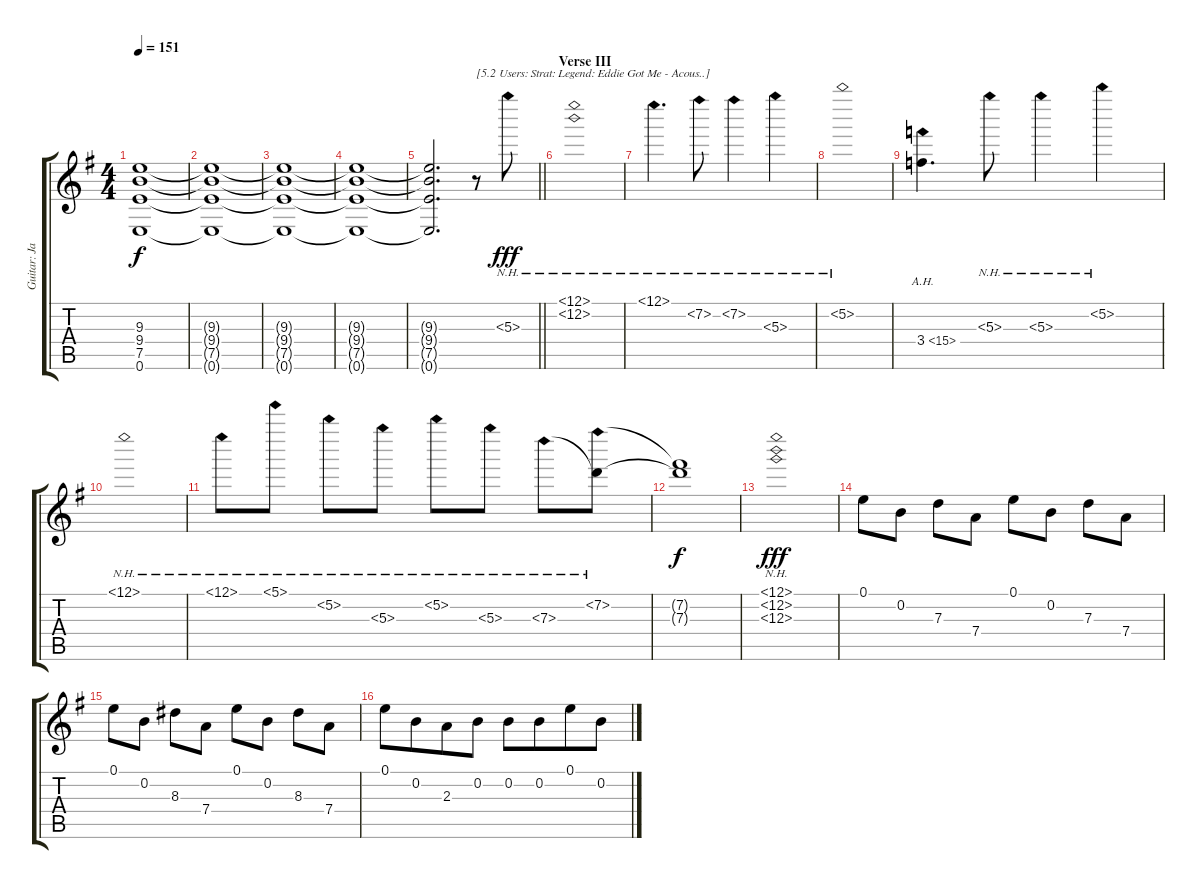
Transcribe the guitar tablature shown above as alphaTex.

\track ("Guitar: Jake I" "Guitar: Ja") {instrument overdrivenguitar}
\staff {score tabs}
\tuning (E4 B3 G3 D3 A2 E2) {hide}
\ts (4 4)
\tempo 151
\clef g2
\ks g
(9.3{t} 9.4{t} 7.5{t} 0.6{t}).1{dy f} |
(9.3{t} 9.4{t} 7.5{t} 0.6{t}).1 |
(9.3{t} 9.4{t} 7.5{t} 0.6{t}).1 |
(9.3{t} 9.4{t} 7.5{t} 0.6{t}).1 |
\barLineRight lightlight
(9.3{t} 9.4{t} 7.5{t} 0.6{t}).2{d} r.8{txt "[5.2 Users: Strat: Legend: Eddie Got Me - Acous..]" instrument overdrivenguitar} 5.3{nh}.8{ot 8vb dy fff} |
\section ("" "Verse III")
(12.1{nh} 12.2{nh}).1{ot 8vb} |
12.1{nh}.4{d ot 8vb} 7.2{nh}.8{ot 8vb} 7.2{nh}.4{ot 8vb} 5.3{nh}.4{ot 8vb} |
5.2{nh}.1{ot 8vb} |
3.4{ah 12}.4{d ot 8vb} 5.3{nh}.8{ot 8vb} 5.3{nh}.4{ot 8vb} 5.2{nh}.4{ot 8vb} |
12.1{nh}.1{ot 8vb} |
12.1{nh}.8{ot 8vb} 5.1{nh}.8{ot 8vb} 5.2{nh}.8{ot 8vb} 5.3{nh}.8{ot 8vb} 5.2{nh}.8{ot 8vb} 5.3{nh}.8{ot 8vb} 7.3{nh}.8{ot 8vb} (7.2{nh} 7.3{t}).8{ot 8vb} |
(7.2{t} 7.3{t}).1{ot 8vb dy f} |
(12.1{nh} 12.2{nh} 12.3{nh}).1{ot 8vb dy fff} |
0.1.8 0.2.8 7.3.8 7.4.8 0.1.8 0.2.8 7.3.8 7.4.8 |
0.1.8 0.2.8 8.3.8 7.4.8 0.1.8 0.2.8 8.3.8 7.4.8 |
0.1.8 0.2.8{beam merge} 2.3.8 0.2.8{beam split} 0.2.8 0.2.8{beam merge} 0.1.8 0.2.8
